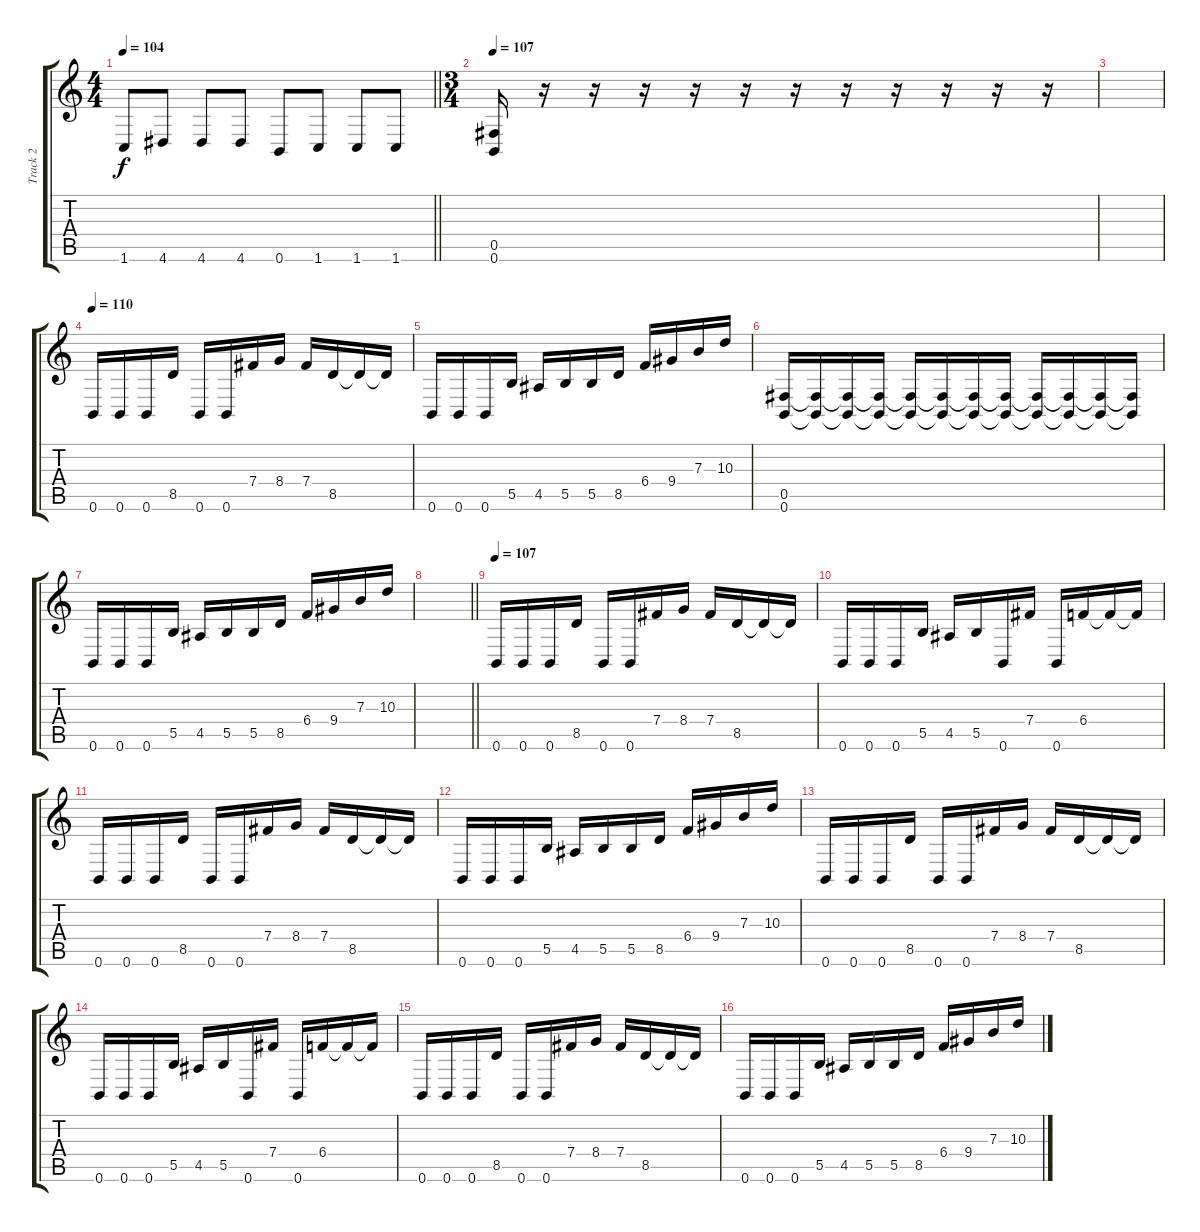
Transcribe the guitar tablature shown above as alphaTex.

\track ("Track 2" "Track 2") {instrument distortionguitar}
\staff {score tabs}
\tuning (Db4 Ab3 E3 B2 Gb2 B1) {hide}
\ts (4 4)
\tempo 104
\clef g2
\barLineRight lightlight
\ks c
1.6.8{dy f} 4.6.8 4.6.8 4.6.8 0.6.8 1.6.8 1.6.8 1.6.8 |
\ts (3 4)
\tempo 110
\tempo 107
(0.5 0.6).16 r.16 r.16 r.16 r.16 r.16 r.16 r.16 r.16 r.16 r.16 r.16 |
|
\tempo 110
0.6.16 0.6.16 0.6.16 8.5.16 0.6.16 0.6.16 7.4.16 8.4.16 7.4.16 8.5.16 8.5{t}.16 8.5{t}.16 |
0.6.16 0.6.16 0.6.16 5.5.16 4.5.16 5.5.16 5.5.16 8.5.16 6.4.16 9.4.16 7.3.16 10.3.16 |
(0.5 0.6).16 (0.5{t} 0.6{t}).16 (0.5{t} 0.6{t}).16 (0.5{t} 0.6{t}).16 (0.5{t} 0.6{t}).16 (0.5{t} 0.6{t}).16 (0.5{t} 0.6{t}).16 (0.5{t} 0.6{t}).16 (0.5{t} 0.6{t}).16 (0.5{t} 0.6{t}).16 (0.5{t} 0.6{t}).16 (0.5{t} 0.6{t}).16 |
0.6.16 0.6.16 0.6.16 5.5.16 4.5.16 5.5.16 5.5.16 8.5.16 6.4.16 9.4.16 7.3.16 10.3.16 |
\barLineRight lightlight
|
\tempo 107
0.6.16 0.6.16 0.6.16 8.5.16 0.6.16 0.6.16 7.4.16 8.4.16 7.4.16 8.5.16 8.5{t}.16 8.5{t}.16 |
0.6.16 0.6.16 0.6.16 5.5.16 4.5.16 5.5.16 0.6.16 7.4.16 0.6.16 6.4.16 6.4{t}.16 6.4{t}.16 |
0.6.16 0.6.16 0.6.16 8.5.16 0.6.16 0.6.16 7.4.16 8.4.16 7.4.16 8.5.16 8.5{t}.16 8.5{t}.16 |
0.6.16 0.6.16 0.6.16 5.5.16 4.5.16 5.5.16 5.5.16 8.5.16 6.4.16 9.4.16 7.3.16 10.3.16 |
0.6.16 0.6.16 0.6.16 8.5.16 0.6.16 0.6.16 7.4.16 8.4.16 7.4.16 8.5.16 8.5{t}.16 8.5{t}.16 |
0.6.16 0.6.16 0.6.16 5.5.16 4.5.16 5.5.16 0.6.16 7.4.16 0.6.16 6.4.16 6.4{t}.16 6.4{t}.16 |
0.6.16 0.6.16 0.6.16 8.5.16 0.6.16 0.6.16 7.4.16 8.4.16 7.4.16 8.5.16 8.5{t}.16 8.5{t}.16 |
0.6.16 0.6.16 0.6.16 5.5.16 4.5.16 5.5.16 5.5.16 8.5.16 6.4.16 9.4.16 7.3.16 10.3.16
